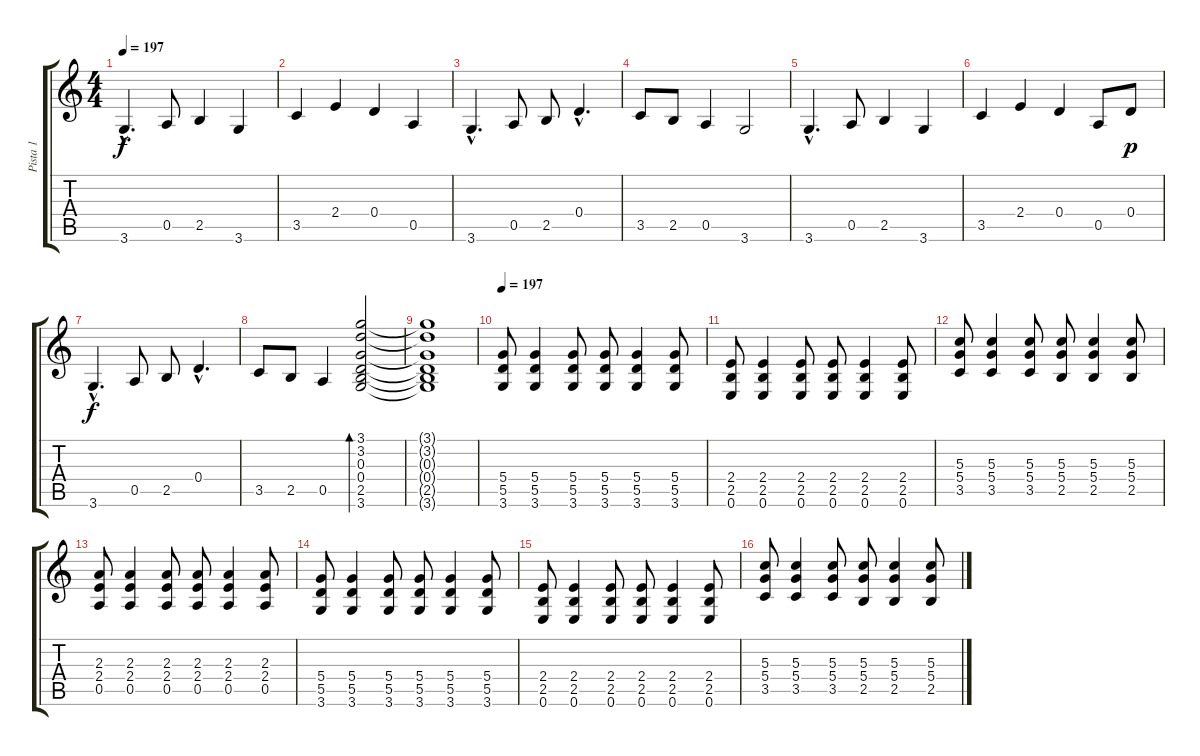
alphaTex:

\track ("Pista 1" "Pista 1") {instrument distortionguitar}
\staff {score tabs}
\tuning (E4 B3 G3 D3 A2 E2) {hide}
\ts (4 4)
\tempo 197
\tempo 110
\tempo 197
\clef g2
\ks c
3.6{hac}.4{d dy f instrument acousticguitarnylon} 0.5.8 2.5.4 3.6.4 |
3.5.4 2.4.4 0.4.4 0.5.4 |
3.6{hac}.4{d} 0.5.8 2.5.8 0.4{hac}.4{d} |
3.5.8 2.5.8 0.5.4 3.6.2 |
3.6{hac}.4{d} 0.5.8 2.5.4 3.6.4 |
3.5.4 2.4.4 0.4.4 0.5.8 0.4.8{dy p} |
3.6{hac}.4{d dy f} 0.5.8 2.5.8 0.4{hac}.4{d} |
3.5.8 2.5.8 0.5.4 (3.1 3.2 0.3 0.4 2.5 3.6).2{bd 120} |
(3.1{t} 3.2{t} 0.3{t} 0.4{t} 2.5{t} 3.6{t}).1 |
\tempo 197
(5.4 5.5 3.6).8{instrument distortionguitar} (5.4 5.5 3.6).4 (5.4 5.5 3.6).8 (5.4 5.5 3.6).8 (5.4 5.5 3.6).4 (5.4 5.5 3.6).8 |
(2.4 2.5 0.6).8 (2.4 2.5 0.6).4 (2.4 2.5 0.6).8 (2.4 2.5 0.6).8 (2.4 2.5 0.6).4 (2.4 2.5 0.6).8 |
(5.3 5.4 3.5).8 (5.3 5.4 3.5).4 (5.3 5.4 3.5).8 (5.3 5.4 2.5).8 (5.3 5.4 2.5).4 (5.3 5.4 2.5).8 |
(2.3 2.4 0.5).8 (2.3 2.4 0.5).4 (2.3 2.4 0.5).8 (2.3 2.4 0.5).8 (2.3 2.4 0.5).4 (2.3 2.4 0.5).8 |
(5.4 5.5 3.6).8 (5.4 5.5 3.6).4 (5.4 5.5 3.6).8 (5.4 5.5 3.6).8 (5.4 5.5 3.6).4 (5.4 5.5 3.6).8 |
(2.4 2.5 0.6).8 (2.4 2.5 0.6).4 (2.4 2.5 0.6).8 (2.4 2.5 0.6).8 (2.4 2.5 0.6).4 (2.4 2.5 0.6).8 |
(5.3 5.4 3.5).8 (5.3 5.4 3.5).4 (5.3 5.4 3.5).8 (5.3 5.4 2.5).8 (5.3 5.4 2.5).4 (5.3 5.4 2.5).8
